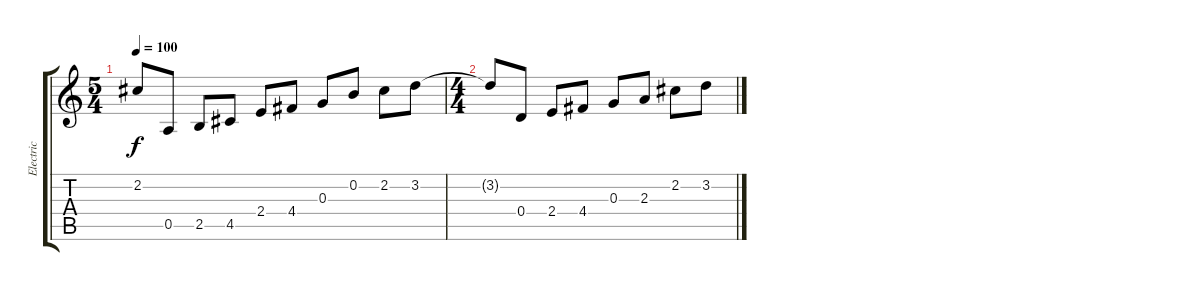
\track ("Electric" "Electric") {instrument overdrivenguitar}
\staff {score tabs}
\tuning (E4 B3 G3 D3 A2 E2) {hide}
\ts (5 4)
\tempo 100
\clef g2
\ks c
2.2{t}.8{dy f} 0.5.8 2.5.8 4.5.8 2.4.8 4.4.8 0.3.8 0.2.8 2.2.8 3.2.8 |
\ts (4 4)
3.2{t}.8 0.4.8 2.4.8 4.4.8 0.3.8 2.3.8 2.2.8 3.2.8
